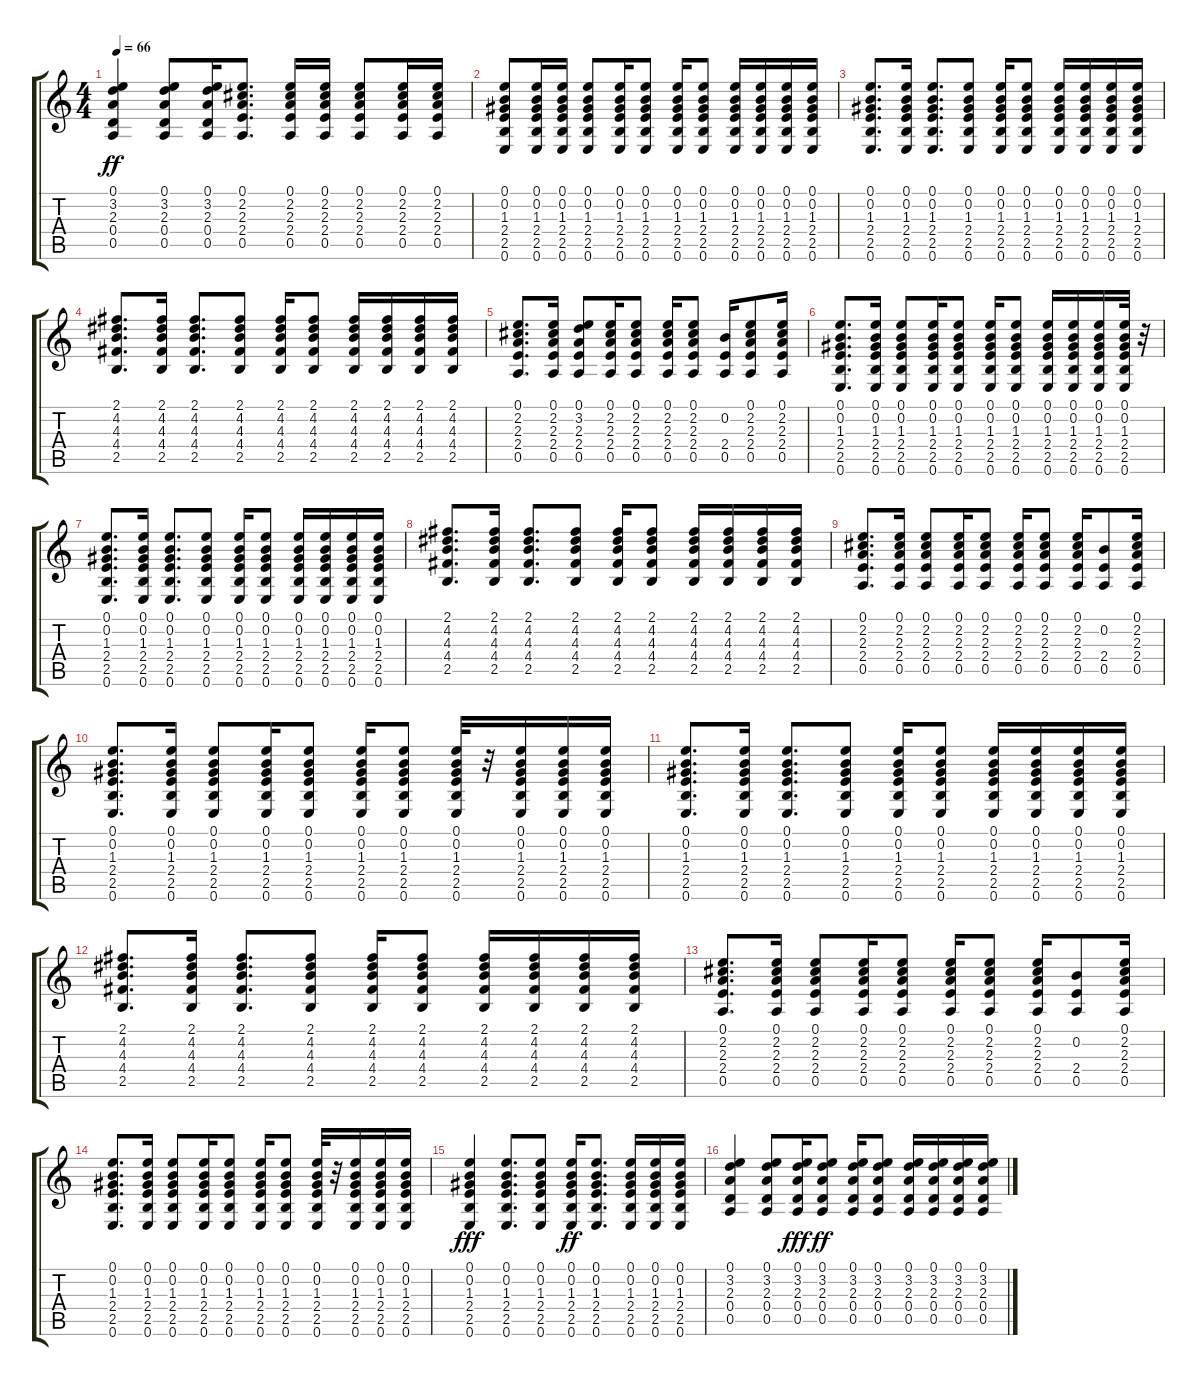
\track "" {instrument acousticguitarsteel}
\staff {score tabs}
\tuning (E4 B3 G3 D3 A2 E2) {hide}
\ts (4 4)
\tempo 66
\clef g2
\ks c
(0.1 3.2 2.3 0.4 0.5).4{dy ff} (0.1 3.2 2.3 0.4 0.5).8 (0.1 3.2 2.3 0.4 0.5).16 (0.1 2.2 2.3 2.4 0.5).8{d} (0.1 2.2 2.3 2.4 0.5).16 (0.1 2.2 2.3 2.4 0.5).16 (0.1 2.2 2.3 2.4 0.5).8 (0.1 2.2 2.3 2.4 0.5).16 (0.1 2.2 2.3 2.4 0.5).16 |
(0.1 0.2 1.3 2.4 2.5 0.6).8 (0.1 0.2 1.3 2.4 2.5 0.6).16 (0.1 0.2 1.3 2.4 2.5 0.6).16 (0.1 0.2 1.3 2.4 2.5 0.6).8 (0.1 0.2 1.3 2.4 2.5 0.6).16 (0.1 0.2 1.3 2.4 2.5 0.6).8 (0.1 0.2 1.3 2.4 2.5 0.6).16 (0.1 0.2 1.3 2.4 2.5 0.6).8 (0.1 0.2 1.3 2.4 2.5 0.6).16 (0.1 0.2 1.3 2.4 2.5 0.6).16 (0.1 0.2 1.3 2.4 2.5 0.6).16 (0.1 0.2 1.3 2.4 2.5 0.6).16 |
(0.1 0.2 1.3 2.4 2.5 0.6).8{d} (0.1 0.2 1.3 2.4 2.5 0.6).16 (0.1 0.2 1.3 2.4 2.5 0.6).8{d} (0.1 0.2 1.3 2.4 2.5 0.6).8 (0.1 0.2 1.3 2.4 2.5 0.6).16 (0.1 0.2 1.3 2.4 2.5 0.6).8 (0.1 0.2 1.3 2.4 2.5 0.6).16 (0.1 0.2 1.3 2.4 2.5 0.6).16 (0.1 0.2 1.3 2.4 2.5 0.6).16 (0.1 0.2 1.3 2.4 2.5 0.6).16 |
(2.1 4.2 4.3 4.4 2.5).8{d} (2.1 4.2 4.3 4.4 2.5).16 (2.1 4.2 4.3 4.4 2.5).8{d} (2.1 4.2 4.3 4.4 2.5).8 (2.1 4.2 4.3 4.4 2.5).16 (2.1 4.2 4.3 4.4 2.5).8 (2.1 4.2 4.3 4.4 2.5).16 (2.1 4.2 4.3 4.4 2.5).16 (2.1 4.2 4.3 4.4 2.5).16 (2.1 4.2 4.3 4.4 2.5).16 |
(0.1 2.2 2.3 2.4 0.5).8{d} (0.1 2.2 2.3 2.4 0.5).16 (0.1 3.2 2.3 2.4 0.5).8 (0.1 2.2 2.3 2.4 0.5).16 (0.1 2.2 2.3 2.4 0.5).8 (0.1 2.2 2.3 2.4 0.5).16 (0.1 2.2 2.3 2.4 0.5).8 (0.2 2.4 0.5).16 (0.1 2.2 2.3 2.4 0.5).8 (0.1 2.2 2.3 2.4 0.5).16 |
(0.1 0.2 1.3 2.4 2.5 0.6).8{d} (0.1 0.2 1.3 2.4 2.5 0.6).16 (0.1 0.2 1.3 2.4 2.5 0.6).8 (0.1 0.2 1.3 2.4 2.5 0.6).16 (0.1 0.2 1.3 2.4 2.5 0.6).8 (0.1 0.2 1.3 2.4 2.5 0.6).16 (0.1 0.2 1.3 2.4 2.5 0.6).8 (0.1 0.2 1.3 2.4 2.5 0.6).16 (0.1 0.2 1.3 2.4 2.5 0.6).16 (0.1 0.2 1.3 2.4 2.5 0.6).16 (0.1 0.2 1.3 2.4 2.5 0.6).32 r.32 |
(0.1 0.2 1.3 2.4 2.5 0.6).8{d} (0.1 0.2 1.3 2.4 2.5 0.6).16 (0.1 0.2 1.3 2.4 2.5 0.6).8{d} (0.1 0.2 1.3 2.4 2.5 0.6).8 (0.1 0.2 1.3 2.4 2.5 0.6).16 (0.1 0.2 1.3 2.4 2.5 0.6).8 (0.1 0.2 1.3 2.4 2.5 0.6).16 (0.1 0.2 1.3 2.4 2.5 0.6).16 (0.1 0.2 1.3 2.4 2.5 0.6).16 (0.1 0.2 1.3 2.4 2.5 0.6).16 |
(2.1 4.2 4.3 4.4 2.5).8{d} (2.1 4.2 4.3 4.4 2.5).16 (2.1 4.2 4.3 4.4 2.5).8{d} (2.1 4.2 4.3 4.4 2.5).8 (2.1 4.2 4.3 4.4 2.5).16 (2.1 4.2 4.3 4.4 2.5).8 (2.1 4.2 4.3 4.4 2.5).16 (2.1 4.2 4.3 4.4 2.5).16 (2.1 4.2 4.3 4.4 2.5).16 (2.1 4.2 4.3 4.4 2.5).16 |
(0.1 2.2 2.3 2.4 0.5).8{d} (0.1 2.2 2.3 2.4 0.5).16 (0.1 2.2 2.3 2.4 0.5).8 (0.1 2.2 2.3 2.4 0.5).16 (0.1 2.2 2.3 2.4 0.5).8 (0.1 2.2 2.3 2.4 0.5).16 (0.1 2.2 2.3 2.4 0.5).8 (0.1 2.2 2.3 2.4 0.5).16 (0.2 2.4 0.5).8 (0.1 2.2 2.3 2.4 0.5).16 |
(0.1 0.2 1.3 2.4 2.5 0.6).8{d} (0.1 0.2 1.3 2.4 2.5 0.6).16 (0.1 0.2 1.3 2.4 2.5 0.6).8 (0.1 0.2 1.3 2.4 2.5 0.6).16 (0.1 0.2 1.3 2.4 2.5 0.6).8 (0.1 0.2 1.3 2.4 2.5 0.6).16 (0.1 0.2 1.3 2.4 2.5 0.6).8 (0.1 0.2 1.3 2.4 2.5 0.6).32 r.32 (0.1 0.2 1.3 2.4 2.5 0.6).16 (0.1 0.2 1.3 2.4 2.5 0.6).16 (0.1 0.2 1.3 2.4 2.5 0.6).16 |
(0.1 0.2 1.3 2.4 2.5 0.6).8{d} (0.1 0.2 1.3 2.4 2.5 0.6).16 (0.1 0.2 1.3 2.4 2.5 0.6).8{d} (0.1 0.2 1.3 2.4 2.5 0.6).8 (0.1 0.2 1.3 2.4 2.5 0.6).16 (0.1 0.2 1.3 2.4 2.5 0.6).8 (0.1 0.2 1.3 2.4 2.5 0.6).16 (0.1 0.2 1.3 2.4 2.5 0.6).16 (0.1 0.2 1.3 2.4 2.5 0.6).16 (0.1 0.2 1.3 2.4 2.5 0.6).16 |
(2.1 4.2 4.3 4.4 2.5).8{d} (2.1 4.2 4.3 4.4 2.5).16 (2.1 4.2 4.3 4.4 2.5).8{d} (2.1 4.2 4.3 4.4 2.5).8 (2.1 4.2 4.3 4.4 2.5).16 (2.1 4.2 4.3 4.4 2.5).8 (2.1 4.2 4.3 4.4 2.5).16 (2.1 4.2 4.3 4.4 2.5).16 (2.1 4.2 4.3 4.4 2.5).16 (2.1 4.2 4.3 4.4 2.5).16 |
(0.1 2.2 2.3 2.4 0.5).8{d} (0.1 2.2 2.3 2.4 0.5).16 (0.1 2.2 2.3 2.4 0.5).8 (0.1 2.2 2.3 2.4 0.5).16 (0.1 2.2 2.3 2.4 0.5).8 (0.1 2.2 2.3 2.4 0.5).16 (0.1 2.2 2.3 2.4 0.5).8 (0.1 2.2 2.3 2.4 0.5).16 (0.2 2.4 0.5).8 (0.1 2.2 2.3 2.4 0.5).16 |
(0.1 0.2 1.3 2.4 2.5 0.6).8{d} (0.1 0.2 1.3 2.4 2.5 0.6).16 (0.1 0.2 1.3 2.4 2.5 0.6).8 (0.1 0.2 1.3 2.4 2.5 0.6).16 (0.1 0.2 1.3 2.4 2.5 0.6).8 (0.1 0.2 1.3 2.4 2.5 0.6).16 (0.1 0.2 1.3 2.4 2.5 0.6).8 (0.1 0.2 1.3 2.4 2.5 0.6).32 r.32 (0.1 0.2 1.3 2.4 2.5 0.6).16 (0.1 0.2 1.3 2.4 2.5 0.6).16 (0.1 0.2 1.3 2.4 2.5 0.6).16 |
(0.1 0.2 1.3 2.4 2.5 0.6).4{dy fff} (0.1 0.2 1.3 2.4 2.5 0.6).8{d} (0.1 0.2 1.3 2.4 2.5 0.6).8 (0.1 0.2 1.3 2.4 2.5 0.6).16{dy ff} (0.1 0.2 1.3 2.4 2.5 0.6).8{d} (0.1 0.2 1.3 2.4 2.5 0.6).16 (0.1 0.2 1.3 2.4 2.5 0.6).16 (0.1 0.2 1.3 2.4 2.5 0.6).16 |
(0.1 3.2 2.3 0.4 0.5).4 (0.1 3.2 2.3 0.4 0.5).8 (0.1 3.2 2.3 0.4 0.5).16{dy fff} (0.1 3.2 2.3 0.4 0.5).8{dy ff} (0.1 3.2 2.3 0.4 0.5).16 (0.1 3.2 2.3 0.4 0.5).8 (0.1 3.2 2.3 0.4 0.5).16 (0.1 3.2 2.3 0.4 0.5).16 (0.1 3.2 2.3 0.4 0.5).16 (0.1 3.2 2.3 0.4 0.5).16
